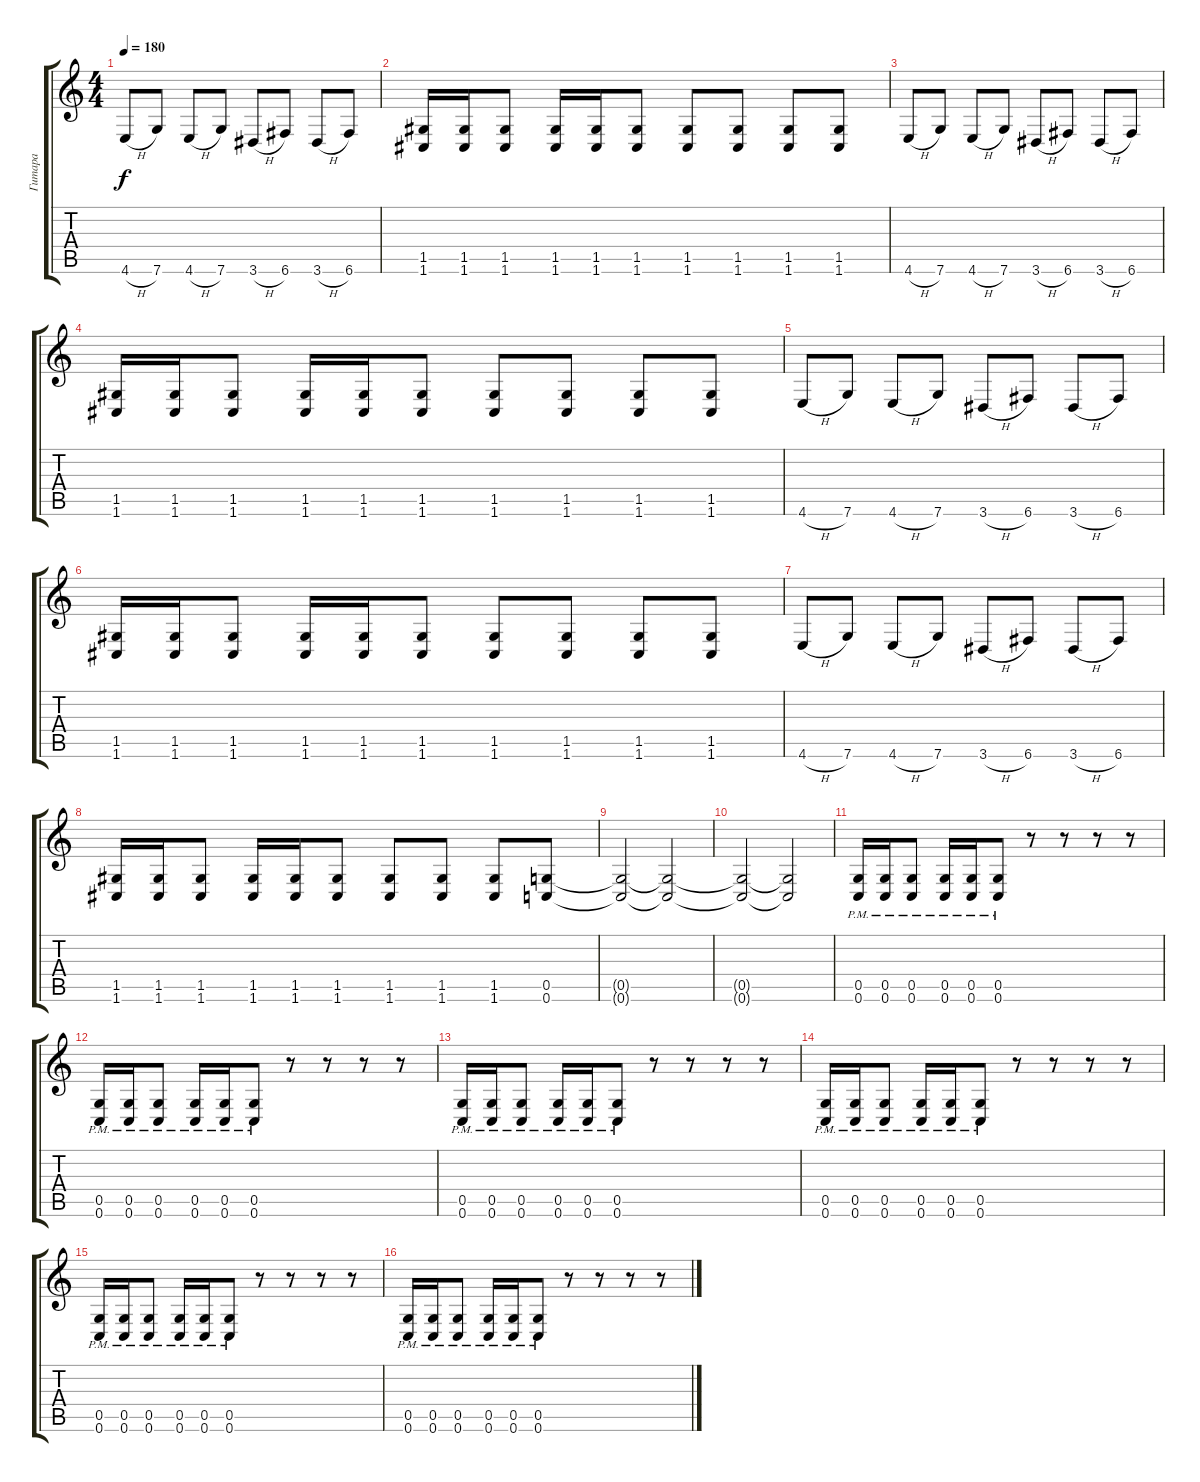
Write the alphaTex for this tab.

\track ("Гитара" "Гитара") {instrument overdrivenguitar}
\staff {score tabs}
\tuning (D4 A3 F3 C3 G2 C2) {hide}
\ts (4 4)
\tempo 180
\clef g2
\ks c
4.6{h}.8{dy f} 7.6.8 4.6{h}.8 7.6.8 3.6{h}.8 6.6.8 3.6{h}.8 6.6.8 |
(1.5 1.6).16 (1.5 1.6).16 (1.5 1.6).8 (1.5 1.6).16 (1.5 1.6).16 (1.5 1.6).8 (1.5 1.6).8 (1.5 1.6).8 (1.5 1.6).8 (1.5 1.6).8 |
4.6{h}.8 7.6.8 4.6{h}.8 7.6.8 3.6{h}.8 6.6.8 3.6{h}.8 6.6.8 |
(1.5 1.6).16 (1.5 1.6).16 (1.5 1.6).8 (1.5 1.6).16 (1.5 1.6).16 (1.5 1.6).8 (1.5 1.6).8 (1.5 1.6).8 (1.5 1.6).8 (1.5 1.6).8 |
4.6{h}.8 7.6.8 4.6{h}.8 7.6.8 3.6{h}.8 6.6.8 3.6{h}.8 6.6.8 |
(1.5 1.6).16 (1.5 1.6).16 (1.5 1.6).8 (1.5 1.6).16 (1.5 1.6).16 (1.5 1.6).8 (1.5 1.6).8 (1.5 1.6).8 (1.5 1.6).8 (1.5 1.6).8 |
4.6{h}.8 7.6.8 4.6{h}.8 7.6.8 3.6{h}.8 6.6.8 3.6{h}.8 6.6.8 |
(1.5 1.6).16 (1.5 1.6).16 (1.5 1.6).8 (1.5 1.6).16 (1.5 1.6).16 (1.5 1.6).8 (1.5 1.6).8 (1.5 1.6).8 (1.5 1.6).8 (0.5 0.6).8 |
(0.5{t} 0.6{t}).2 (0.5{t} 0.6{t}).2 |
(0.5{t} 0.6{t}).2 (0.5{t} 0.6{t}).2 |
(0.5{pm} 0.6).16 (0.5{pm} 0.6).16 (0.5{pm} 0.6).8 (0.5{pm} 0.6).16 (0.5{pm} 0.6).16 (0.5{pm} 0.6).8 r.8 r.8 r.8 r.8 |
(0.5{pm} 0.6).16 (0.5{pm} 0.6).16 (0.5{pm} 0.6).8 (0.5{pm} 0.6).16 (0.5{pm} 0.6).16 (0.5{pm} 0.6).8 r.8 r.8 r.8 r.8 |
(0.5{pm} 0.6).16 (0.5{pm} 0.6).16 (0.5{pm} 0.6).8 (0.5{pm} 0.6).16 (0.5{pm} 0.6).16 (0.5{pm} 0.6).8 r.8 r.8 r.8 r.8 |
(0.5{pm} 0.6).16 (0.5{pm} 0.6).16 (0.5{pm} 0.6).8 (0.5{pm} 0.6).16 (0.5{pm} 0.6).16 (0.5{pm} 0.6).8 r.8 r.8 r.8 r.8 |
(0.5{pm} 0.6).16 (0.5{pm} 0.6).16 (0.5{pm} 0.6).8 (0.5{pm} 0.6).16 (0.5{pm} 0.6).16 (0.5{pm} 0.6).8 r.8 r.8 r.8 r.8 |
(0.5{pm} 0.6).16 (0.5{pm} 0.6).16 (0.5{pm} 0.6).8 (0.5{pm} 0.6).16 (0.5{pm} 0.6).16 (0.5{pm} 0.6).8 r.8 r.8 r.8 r.8
